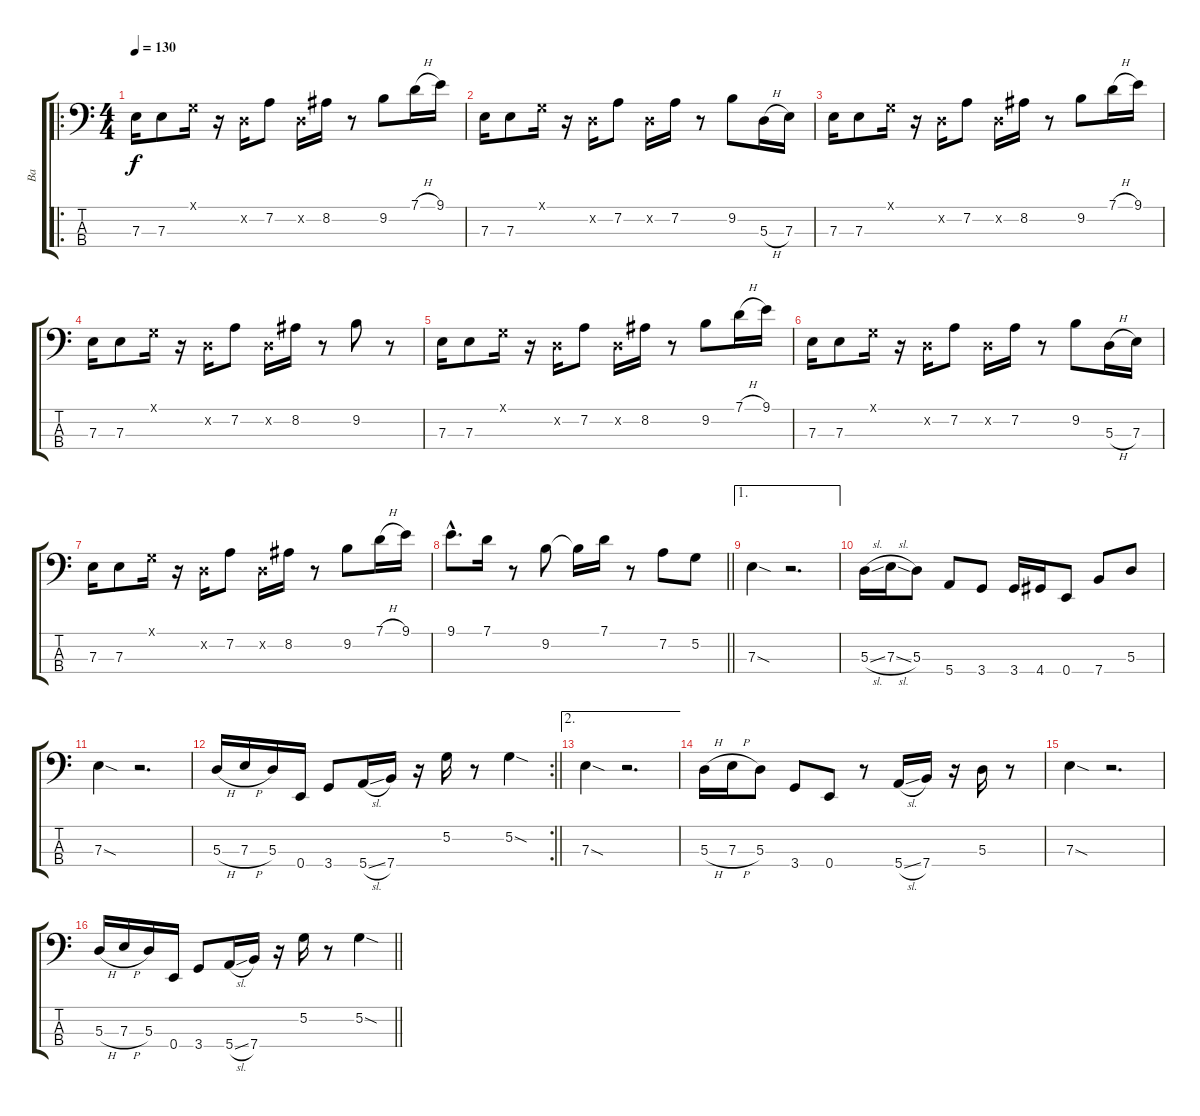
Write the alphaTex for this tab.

\track ("Ba" "Ba") {instrument electricbassfinger}
\staff {score tabs}
\tuning (G2 D2 A1 E1) {hide}
\ro
\ts (4 4)
\tempo 130
\clef f4
\ks c
7.3.16{dy f} 7.3.8 0.1{x}.16 r.16 0.2{x}.16 7.2.8 0.2{x}.16 8.2.16 r.8 9.2.8 7.1{h}.16 9.1.16 |
7.3.16 7.3.8 0.1{x}.16 r.16 0.2{x}.16 7.2.8 0.2{x}.16 7.2.16 r.8 9.2.8 5.3{h}.16 7.3.16 |
7.3.16 7.3.8 0.1{x}.16 r.16 0.2{x}.16 7.2.8 0.2{x}.16 8.2.16 r.8 9.2.8 7.1{h}.16 9.1.16 |
7.3.16 7.3.8 0.1{x}.16 r.16 0.2{x}.16 7.2.8 0.2{x}.16 8.2.16 r.8 9.2.8 r.8 |
7.3.16 7.3.8 0.1{x}.16 r.16 0.2{x}.16 7.2.8 0.2{x}.16 8.2.16 r.8 9.2.8 7.1{h}.16 9.1.16 |
7.3.16 7.3.8 0.1{x}.16 r.16 0.2{x}.16 7.2.8 0.2{x}.16 7.2.16 r.8 9.2.8 5.3{h}.16 7.3.16 |
7.3.16 7.3.8 0.1{x}.16 r.16 0.2{x}.16 7.2.8 0.2{x}.16 8.2.16 r.8 9.2.8 7.1{h}.16 9.1.16 |
\barLineRight lightlight
9.1{hac}.8{d} 7.1.16 r.8 9.2.8 9.2{t}.16 7.1.16 r.8 7.2.8 5.2.8 |
\ae 1
7.3{sod}.4 r.2{d} |
5.3{sl}.16 7.3{sl}.16 5.3.8 5.4.8 3.4.8 3.4.16 4.4.16 0.4.8 7.4.8 5.3.8 |
7.3{sod}.4 r.2{d} |
\rc 2
\barLineRight lightlight
5.3{h}.16 7.3{h}.16 5.3.16 0.4.16 3.4.8 5.4{sl}.16 7.4.16 r.16 5.2.16 r.8 5.2{sod}.4 |
\ae 2
7.3{sod}.4 r.2{d} |
5.3{h}.16 7.3{h}.16 5.3.8 3.4.8 0.4.8 r.8 5.4{sl}.16 7.4.16 r.16 5.3.16 r.8 |
7.3{sod}.4 r.2{d} |
\barLineRight lightlight
5.3{h}.16 7.3{h}.16 5.3.16 0.4.16 3.4.8 5.4{sl}.16 7.4.16 r.16 5.2.16 r.8 5.2{sod}.4
